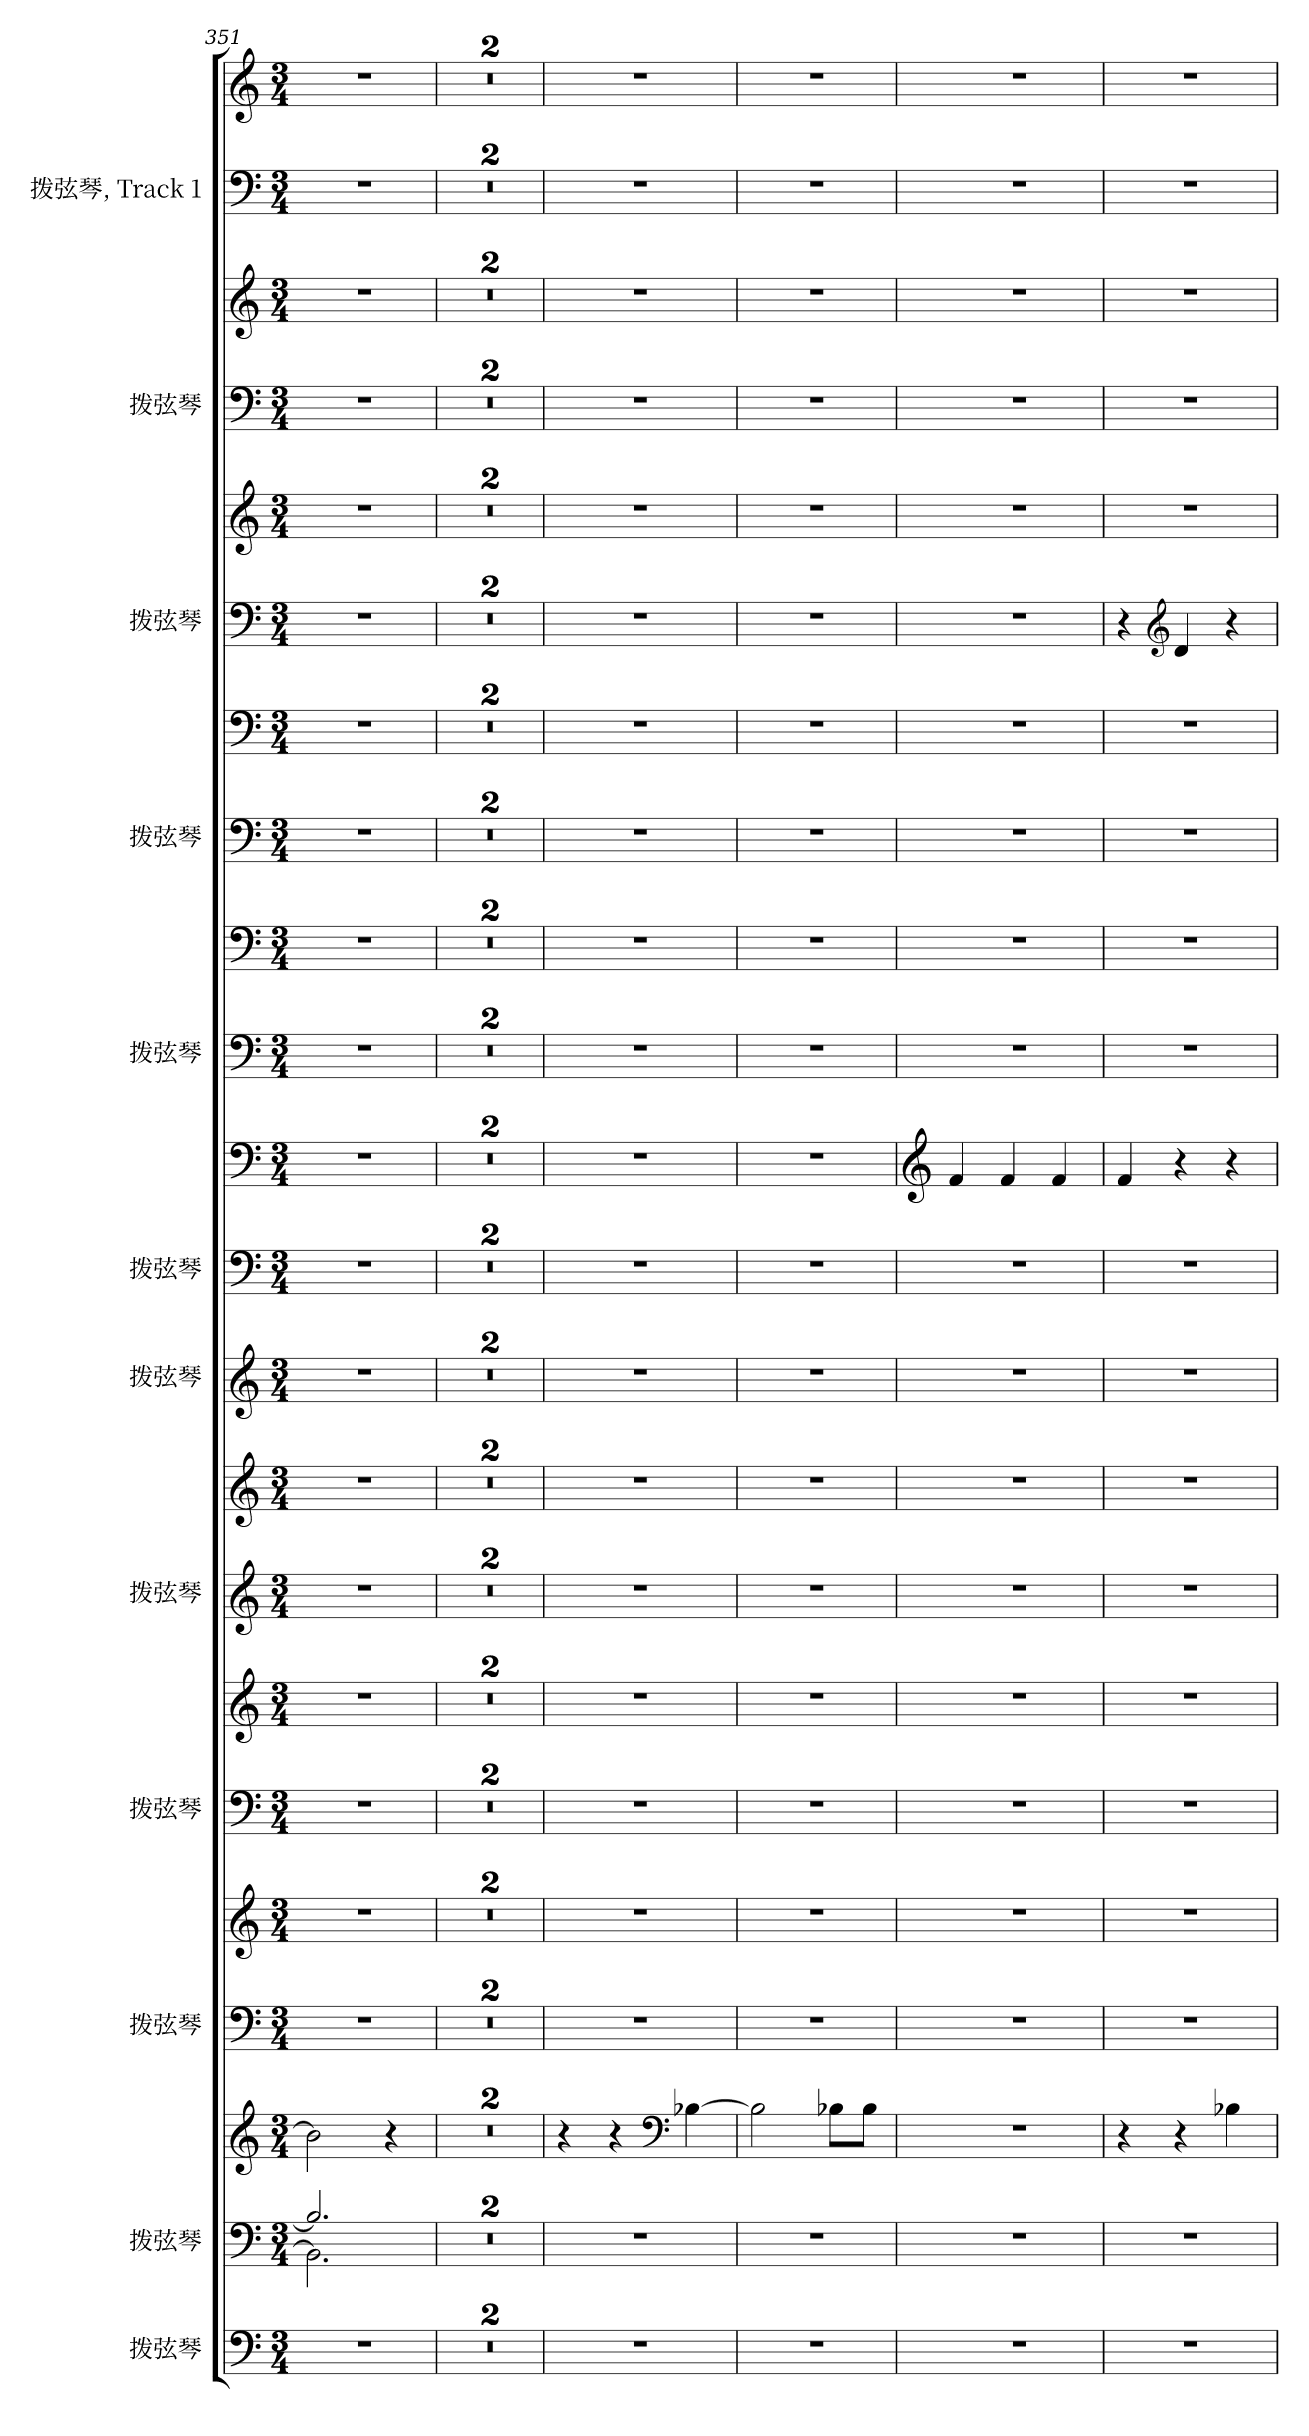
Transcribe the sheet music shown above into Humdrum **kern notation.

**kern	**kern	**kern	**kern	**kern	**kern	**kern	**kern	**kern	**kern	**kern	**kern	**kern	**kern	**kern	**kern	**kern	**kern	**kern	**kern	**kern	**kern
*part12	*part11	*part11	*part10	*part10	*part9	*part9	*part8	*part8	*part7	*part6	*part6	*part5	*part5	*part4	*part4	*part3	*part3	*part2	*part2	*part1	*part1
*staff22	*staff21	*staff20	*staff19	*staff18	*staff17	*staff16	*staff15	*staff14	*staff13	*staff12	*staff11	*staff10	*staff9	*staff8	*staff7	*staff6	*staff5	*staff4	*staff3	*staff2	*staff1
*I"拨弦琴	*I"拨弦琴	*	*I"拨弦琴	*	*I"拨弦琴	*	*I"拨弦琴	*	*I"拨弦琴	*I"拨弦琴	*	*I"拨弦琴	*	*I"拨弦琴	*	*I"拨弦琴	*	*I"拨弦琴	*	*I"拨弦琴, Track 1	*
*clefF4	*clefF4	*clefG2	*clefF4	*clefG2	*clefF4	*clefG2	*clefG2	*clefG2	*clefG2	*clefF4	*clefF4	*clefF4	*clefF4	*clefF4	*clefF4	*clefF4	*clefG2	*clefF4	*clefG2	*clefF4	*clefG2
*k[]	*k[]	*k[]	*k[]	*k[]	*k[]	*k[]	*k[]	*k[]	*k[]	*k[]	*k[]	*k[]	*k[]	*k[]	*k[]	*k[]	*k[]	*k[]	*k[]	*k[]	*k[]
*M3/4	*M3/4	*M3/4	*M3/4	*M3/4	*M3/4	*M3/4	*M3/4	*M3/4	*M3/4	*M3/4	*M3/4	*M3/4	*M3/4	*M3/4	*M3/4	*M3/4	*M3/4	*M3/4	*M3/4	*M3/4	*M3/4
=351	=351	=351	=351	=351	=351	=351	=351	=351	=351	=351	=351	=351	=351	=351	=351	=351	=351	=351	=351	=351	=351
*	*^	*	*	*	*	*	*	*	*	*	*	*	*	*	*	*	*	*	*	*	*
2.r	2.B-/]	2.BB-\]	2b-\]	2.r	2.r	2.r	2.r	2.r	2.r	2.r	2.r	2.r	2.r	2.r	2.r	2.r	2.r	2.r	2.r	2.r	2.r	2.r
.	.	.	4r	.	.	.	.	.	.	.	.	.	.	.	.	.	.	.	.	.	.	.
*	*v	*v	*	*	*	*	*	*	*	*	*	*	*	*	*	*	*	*	*	*	*	*
=352	=352	=352	=352	=352	=352	=352	=352	=352	=352	=352	=352	=352	=352	=352	=352	=352	=352	=352	=352	=352	=352
2.r	2.r	2.r	2.r	2.r	2.r	2.r	2.r	2.r	2.r	2.r	2.r	2.r	2.r	2.r	2.r	2.r	2.r	2.r	2.r	2.r	2.r
=353	=353	=353	=353	=353	=353	=353	=353	=353	=353	=353	=353	=353	=353	=353	=353	=353	=353	=353	=353	=353	=353
2.r	2.r	2.r	2.r	2.r	2.r	2.r	2.r	2.r	2.r	2.r	2.r	2.r	2.r	2.r	2.r	2.r	2.r	2.r	2.r	2.r	2.r
!!LO:PB:g=z
=354	=354	=354	=354	=354	=354	=354	=354	=354	=354	=354	=354	=354	=354	=354	=354	=354	=354	=354	=354	=354	=354
2.r	2.r	4r	2.r	2.r	2.r	2.r	2.r	2.r	2.r	2.r	2.r	2.r	2.r	2.r	2.r	2.r	2.r	2.r	2.r	2.r	2.r
.	.	4r	.	.	.	.	.	.	.	.	.	.	.	.	.	.	.	.	.	.	.
*	*	*clefF4	*	*	*	*	*	*	*	*	*	*	*	*	*	*	*	*	*	*	*
.	.	[4B-X\	.	.	.	.	.	.	.	.	.	.	.	.	.	.	.	.	.	.	.
=355	=355	=355	=355	=355	=355	=355	=355	=355	=355	=355	=355	=355	=355	=355	=355	=355	=355	=355	=355	=355	=355
2.r	2.r	2B-\]	2.r	2.r	2.r	2.r	2.r	2.r	2.r	2.r	2.r	2.r	2.r	2.r	2.r	2.r	2.r	2.r	2.r	2.r	2.r
.	.	8B-X\L	.	.	.	.	.	.	.	.	.	.	.	.	.	.	.	.	.	.	.
.	.	8B-\J	.	.	.	.	.	.	.	.	.	.	.	.	.	.	.	.	.	.	.
=356	=356	=356	=356	=356	=356	=356	=356	=356	=356	=356	=356	=356	=356	=356	=356	=356	=356	=356	=356	=356	=356
*	*	*	*	*	*	*	*	*	*	*	*clefG2	*	*	*	*	*	*	*	*	*	*
2.r	2.r	2.r	2.r	2.r	2.r	2.r	2.r	2.r	2.r	2.r	4f/	2.r	2.r	2.r	2.r	2.r	2.r	2.r	2.r	2.r	2.r
.	.	.	.	.	.	.	.	.	.	.	4f/	.	.	.	.	.	.	.	.	.	.
.	.	.	.	.	.	.	.	.	.	.	4f/	.	.	.	.	.	.	.	.	.	.
=357	=357	=357	=357	=357	=357	=357	=357	=357	=357	=357	=357	=357	=357	=357	=357	=357	=357	=357	=357	=357	=357
2.r	2.r	4r	2.r	2.r	2.r	2.r	2.r	2.r	2.r	2.r	4f/	2.r	2.r	2.r	2.r	4r	2.r	2.r	2.r	2.r	2.r
*	*	*	*	*	*	*	*	*	*	*	*	*	*	*	*	*clefG2	*	*	*	*	*
.	.	4r	.	.	.	.	.	.	.	.	4r	.	.	.	.	4d/	.	.	.	.	.
.	.	4B-X\	.	.	.	.	.	.	.	.	4r	.	.	.	.	4r	.	.	.	.	.
=	=	=	=	=	=	=	=	=	=	=	=	=	=	=	=	=	=	=	=	=	=
*-	*-	*-	*-	*-	*-	*-	*-	*-	*-	*-	*-	*-	*-	*-	*-	*-	*-	*-	*-	*-	*-
